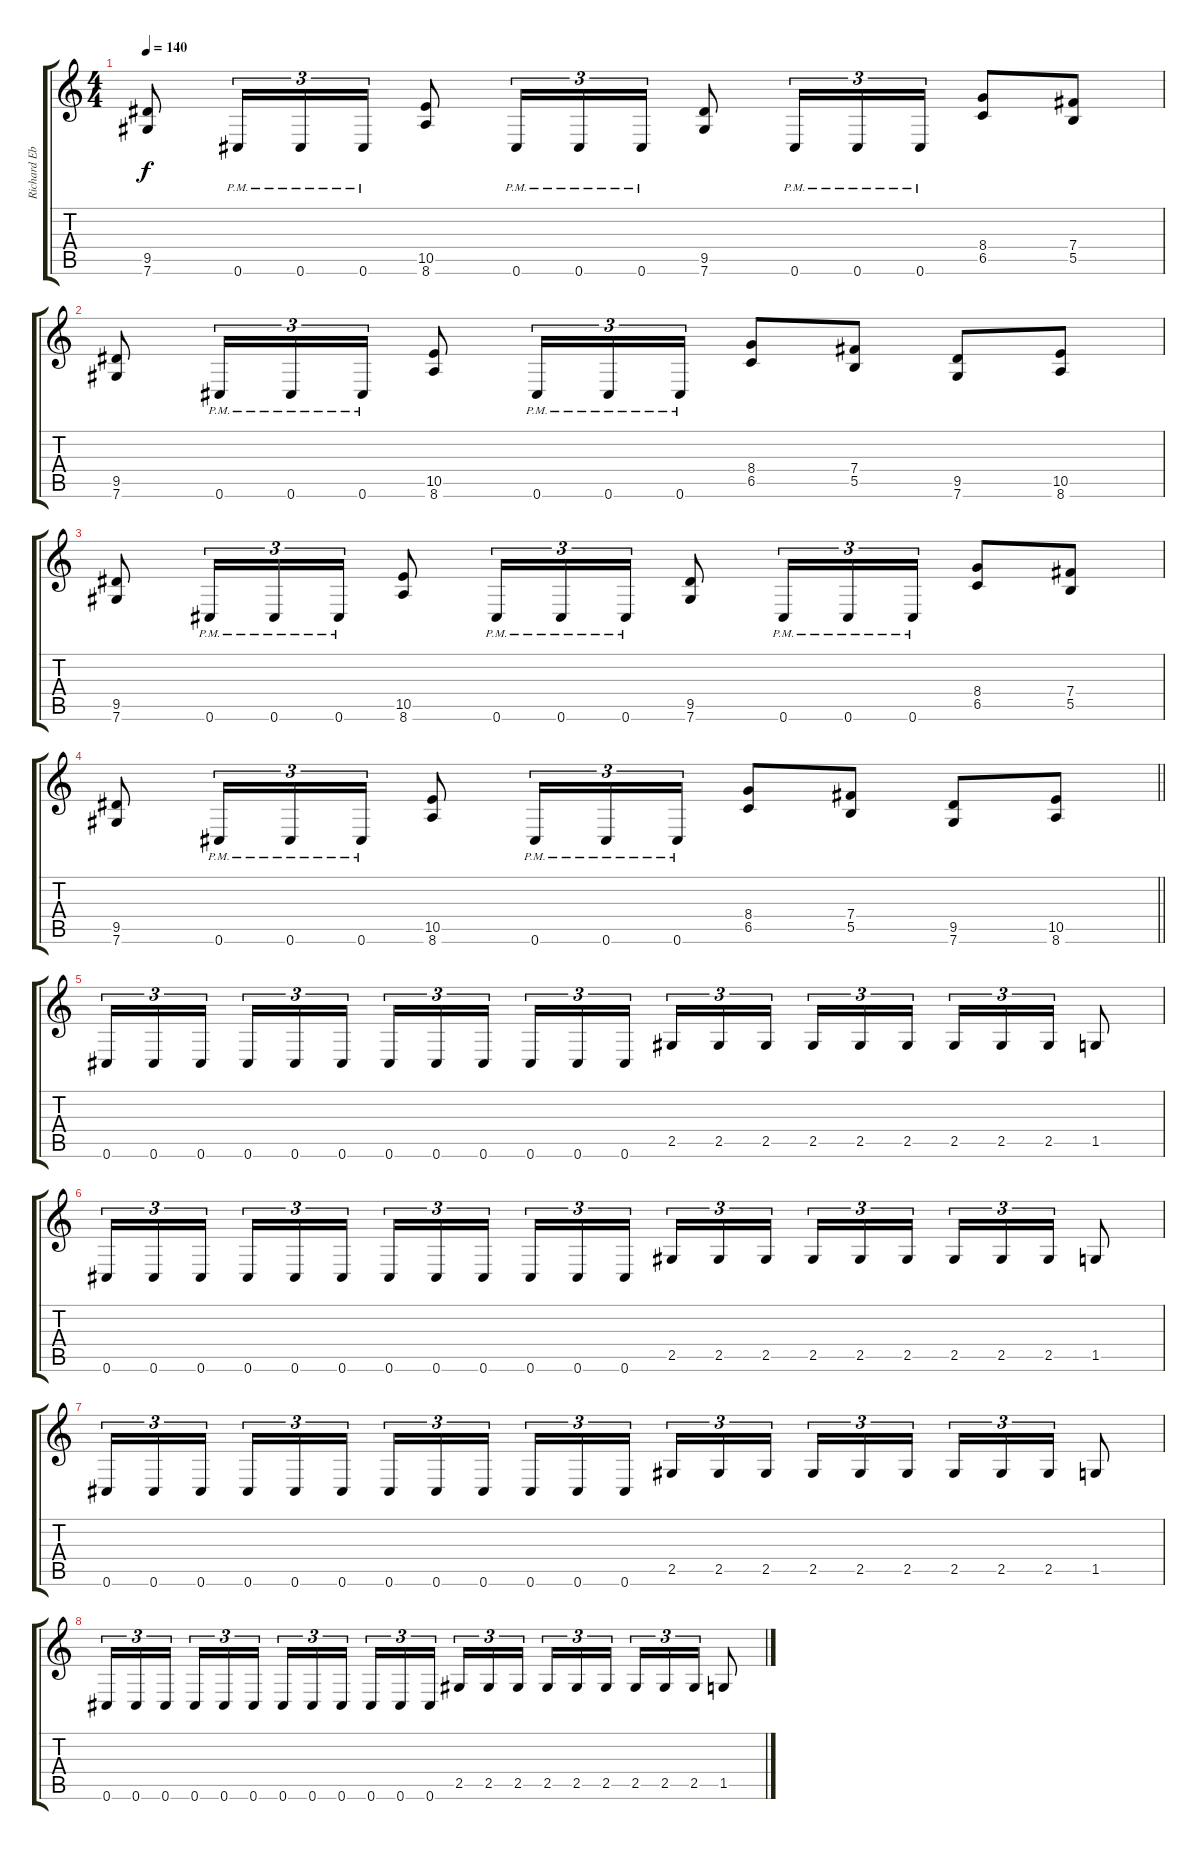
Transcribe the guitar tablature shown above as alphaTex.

\track ("Richard Ebisch (Rhythm)" "Richard Eb") {instrument distortionguitar}
\staff {score tabs}
\tuning (Db4 Ab3 E3 B2 Gb2 Db2) {hide}
\ts (4 4)
\tempo 140
\clef g2
\ks c
(9.5 7.6).8{dy f} 0.6{pm}.16{tu (3 2)} 0.6{pm}.16{tu (3 2)} 0.6{pm}.16{tu (3 2)} (10.5 8.6).8 0.6{pm}.16{tu (3 2)} 0.6{pm}.16{tu (3 2)} 0.6{pm}.16{tu (3 2)} (9.5 7.6).8 0.6{pm}.16{tu (3 2)} 0.6{pm}.16{tu (3 2)} 0.6{pm}.16{tu (3 2)} (8.4 6.5).8 (7.4 5.5).8 |
(9.5 7.6).8 0.6{pm}.16{tu (3 2)} 0.6{pm}.16{tu (3 2)} 0.6{pm}.16{tu (3 2)} (10.5 8.6).8 0.6{pm}.16{tu (3 2)} 0.6{pm}.16{tu (3 2)} 0.6{pm}.16{tu (3 2)} (8.4 6.5).8 (7.4 5.5).8 (9.5 7.6).8 (10.5 8.6).8 |
(9.5 7.6).8 0.6{pm}.16{tu (3 2)} 0.6{pm}.16{tu (3 2)} 0.6{pm}.16{tu (3 2)} (10.5 8.6).8 0.6{pm}.16{tu (3 2)} 0.6{pm}.16{tu (3 2)} 0.6{pm}.16{tu (3 2)} (9.5 7.6).8 0.6{pm}.16{tu (3 2)} 0.6{pm}.16{tu (3 2)} 0.6{pm}.16{tu (3 2)} (8.4 6.5).8 (7.4 5.5).8 |
\barLineRight lightlight
(9.5 7.6).8 0.6{pm}.16{tu (3 2)} 0.6{pm}.16{tu (3 2)} 0.6{pm}.16{tu (3 2)} (10.5 8.6).8 0.6{pm}.16{tu (3 2)} 0.6{pm}.16{tu (3 2)} 0.6{pm}.16{tu (3 2)} (8.4 6.5).8 (7.4 5.5).8 (9.5 7.6).8 (10.5 8.6).8 |
0.6.16{tu (3 2)} 0.6.16{tu (3 2)} 0.6.16{tu (3 2) beam splitsecondary} 0.6.16{tu (3 2)} 0.6.16{tu (3 2)} 0.6.16{tu (3 2)} 0.6.16{tu (3 2)} 0.6.16{tu (3 2)} 0.6.16{tu (3 2) beam splitsecondary} 0.6.16{tu (3 2)} 0.6.16{tu (3 2)} 0.6.16{tu (3 2)} 2.5.16{tu (3 2)} 2.5.16{tu (3 2)} 2.5.16{tu (3 2) beam splitsecondary} 2.5.16{tu (3 2)} 2.5.16{tu (3 2)} 2.5.16{tu (3 2)} 2.5.16{tu (3 2)} 2.5.16{tu (3 2)} 2.5.16{tu (3 2)} 1.5.8 |
0.6.16{tu (3 2)} 0.6.16{tu (3 2)} 0.6.16{tu (3 2) beam splitsecondary} 0.6.16{tu (3 2)} 0.6.16{tu (3 2)} 0.6.16{tu (3 2)} 0.6.16{tu (3 2)} 0.6.16{tu (3 2)} 0.6.16{tu (3 2) beam splitsecondary} 0.6.16{tu (3 2)} 0.6.16{tu (3 2)} 0.6.16{tu (3 2)} 2.5.16{tu (3 2)} 2.5.16{tu (3 2)} 2.5.16{tu (3 2) beam splitsecondary} 2.5.16{tu (3 2)} 2.5.16{tu (3 2)} 2.5.16{tu (3 2)} 2.5.16{tu (3 2)} 2.5.16{tu (3 2)} 2.5.16{tu (3 2)} 1.5.8 |
0.6.16{tu (3 2)} 0.6.16{tu (3 2)} 0.6.16{tu (3 2) beam splitsecondary} 0.6.16{tu (3 2)} 0.6.16{tu (3 2)} 0.6.16{tu (3 2)} 0.6.16{tu (3 2)} 0.6.16{tu (3 2)} 0.6.16{tu (3 2) beam splitsecondary} 0.6.16{tu (3 2)} 0.6.16{tu (3 2)} 0.6.16{tu (3 2)} 2.5.16{tu (3 2)} 2.5.16{tu (3 2)} 2.5.16{tu (3 2) beam splitsecondary} 2.5.16{tu (3 2)} 2.5.16{tu (3 2)} 2.5.16{tu (3 2)} 2.5.16{tu (3 2)} 2.5.16{tu (3 2)} 2.5.16{tu (3 2)} 1.5.8 |
0.6.16{tu (3 2)} 0.6.16{tu (3 2)} 0.6.16{tu (3 2) beam splitsecondary} 0.6.16{tu (3 2)} 0.6.16{tu (3 2)} 0.6.16{tu (3 2)} 0.6.16{tu (3 2)} 0.6.16{tu (3 2)} 0.6.16{tu (3 2) beam splitsecondary} 0.6.16{tu (3 2)} 0.6.16{tu (3 2)} 0.6.16{tu (3 2)} 2.5.16{tu (3 2)} 2.5.16{tu (3 2)} 2.5.16{tu (3 2) beam splitsecondary} 2.5.16{tu (3 2)} 2.5.16{tu (3 2)} 2.5.16{tu (3 2)} 2.5.16{tu (3 2)} 2.5.16{tu (3 2)} 2.5.16{tu (3 2)} 1.5.8
